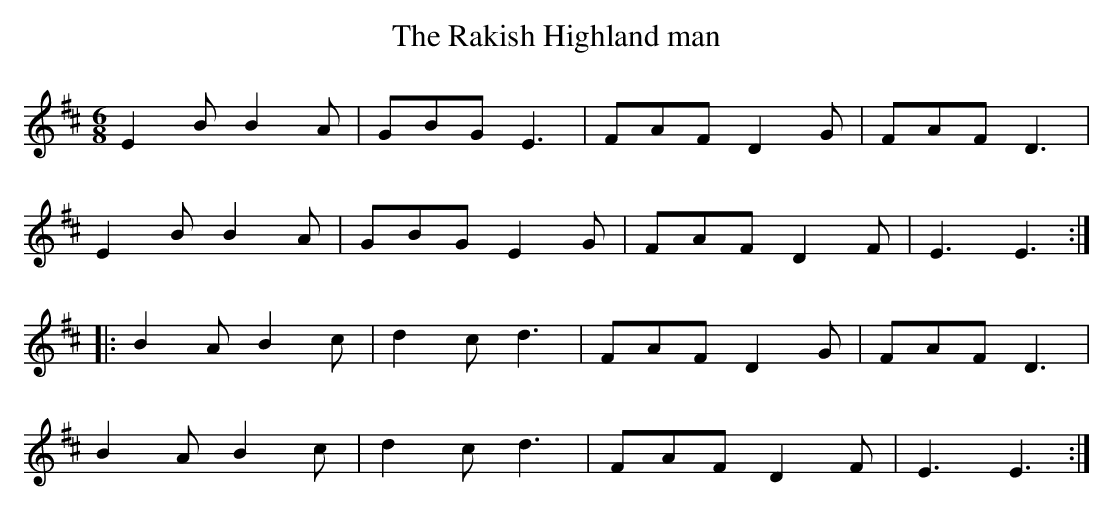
X:1
T:Rakish Highland man, The
M:6/8
L:1/8
K:Edor
E2B B2A|GBG E3|FAF D2G|FAF D3|
E2B B2A|GBG E2G|FAF D2F|E3 E3:|
|:B2A B2c|d2c d3|FAF D2G|FAF D3|
B2A B2c|d2c d3|FAF D2F|E3 E3:|]
